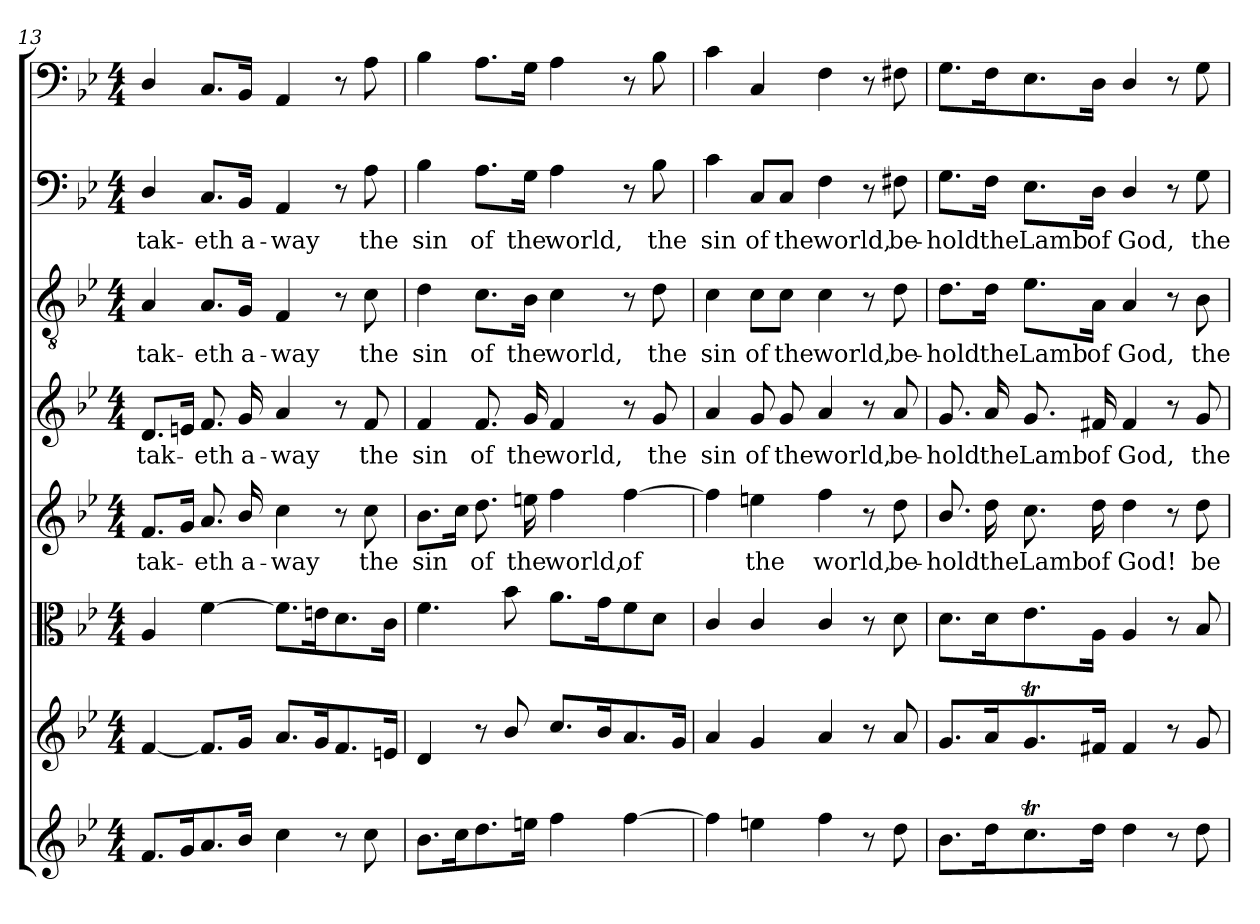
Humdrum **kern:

**kern	**kern	**kern	**kern	**text	**kern	**text	**kern	**text	**kern	**text	**kern
*part8	*part7	*part6	*part5	*part5	*part4	*part4	*part3	*part3	*part2	*part2	*part1
*staff8	*staff7	*staff6	*staff5	*staff5	*staff4	*staff4	*staff3	*staff3	*staff2	*staff2	*staff1
*clefG2	*clefG2	*clefC3	*clefG2	*	*clefG2	*	*clefGv2	*	*clefF4	*	*clefF4
*k[b-e-]	*k[b-e-]	*k[b-e-]	*k[b-e-]	*	*k[b-e-]	*	*k[b-e-]	*	*k[b-e-]	*	*k[b-e-]
*g:	*g:	*g:	*g:	*	*g:	*	*g:	*	*g:	*	*g:
*M4/4	*M4/4	*M4/4	*M4/4	*	*M4/4	*	*M4/4	*	*M4/4	*	*M4/4
=13	=13	=13	=13	=13	=13	=13	=13	=13	=13	=13	=13
8.f/L	[4f/	4A/	8.f/L	tak-	8.d/L	tak-	4A/	tak-	4D/	tak-	4D/
16g/K	.	.	16g/Jk	.	16en/Jk	.	.	.	.	.	.
8.a/	8.f/L]	[4f\	8.a/	-eth	8.f/	-eth	8.A/L	-eth	8.C/L	-eth	8.C/L
16b-/Jk	16g/Jk	.	16b-/	a-	16g/	a-	16G/Jk	a-	16BB-/Jk	a-	16BB-/Jk
4cc\	8.a/L	8.f\L]	4cc\	-way	4a/	-way	4F/	-way	4AA/	-way	4AA/
.	16g/K	16en\K	.	.	.	.	.	.	.	.	.
8r	8.f/	8.d\	8r	.	8r	.	8r	.	8r	.	8r
8cc\	.	.	8cc\	the	8f/	the	8c\	the	8A\	the	8A\
.	16en/Jk	16c\Jk	.	.	.	.	.	.	.	.	.
=14	=14	=14	=14	=14	=14	=14	=14	=14	=14	=14	=14
8.b-\L	4d/	4.f\	8.b-\L	sin	4f/	sin	4d\	sin	4B-\	sin	4B-\
16cc\K	.	.	16cc\Jk	.	.	.	.	.	.	.	.
8.dd\	8r	.	8.dd\	of	8.f/	of	8.c\L	of	8.A\L	of	8.A\L
.	8b-/	8b-\	.	.	.	.	.	.	.	.	.
16een\Jk	.	.	16een\	the	16g/	the	16B-\Jk	the	16G\Jk	the	16G\Jk
4ff\	8.cc/L	8.a\L	4ff\	world,	4f/	world,	4c\	world,	4A\	world,	4A\
.	16b-/K	16g\K	.	.	.	.	.	.	.	.	.
[4ff\	8.a/	8f\	[4ff\	of	8r	.	8r	.	8r	.	8r
.	.	8d\J	.	.	8g/	the	8d\	the	8B-\	the	8B-\
.	16g/Jk	.	.	.	.	.	.	.	.	.	.
=15	=15	=15	=15	=15	=15	=15	=15	=15	=15	=15	=15
4ff\]	4a/	4c/	4ff\]	.	4a/	sin	4c\	sin	4c\	sin	4c\
4een\	4g/	4c/	4een\	the	8g/	of	8c\L	of	8C/L	of	4C/
.	.	.	.	.	8g/	the	8c\J	the	8C/J	the	.
4ff\	4a/	4c/	4ff\	world,	4a/	world,	4c\	world,	4F\	world,	4F\
8r	8r	8r	8r	.	8r	.	8r	.	8r	.	8r
8dd\	8a/	8d\	8dd\	be-	8a/	be-	8d\	be-	8F#X\	be-	8F#X\
=16	=16	=16	=16	=16	=16	=16	=16	=16	=16	=16	=16
8.b-\L	8.g/L	8.d\L	8.b-/	-hold	8.g/	-hold	8.d\L	-hold	8.G\L	-hold	8.G\L
16dd\K	16a/K	16d\K	16dd\	the	16a/	the	16d\Jk	the	16F\Jk	the	16F\K
8.ccT\	8.gT/	8.e-\	8.cc\	Lamb	8.g/	Lamb	8.e-\L	Lamb	8.E-\L	Lamb	8.E-\
16dd\Jk	16f#X/Jk	16A\Jk	16dd\	of	16f#X/	of	16A\Jk	of	16D\Jk	of	16D\Jk
4dd\	4f#/	4A/	4dd\	God!	4f#/	God,	4A/	God,	4D/	God,	4D/
8r	8r	8r	8r	.	8r	.	8r	.	8r	.	8r
8dd\	8g/	8B-/	8dd\	be-	8g/	the	8B-\	the	8G\	the	8G\
=	=	=	=	=	=	=	=	=	=	=	=
*-	*-	*-	*-	*-	*-	*-	*-	*-	*-	*-	*-
